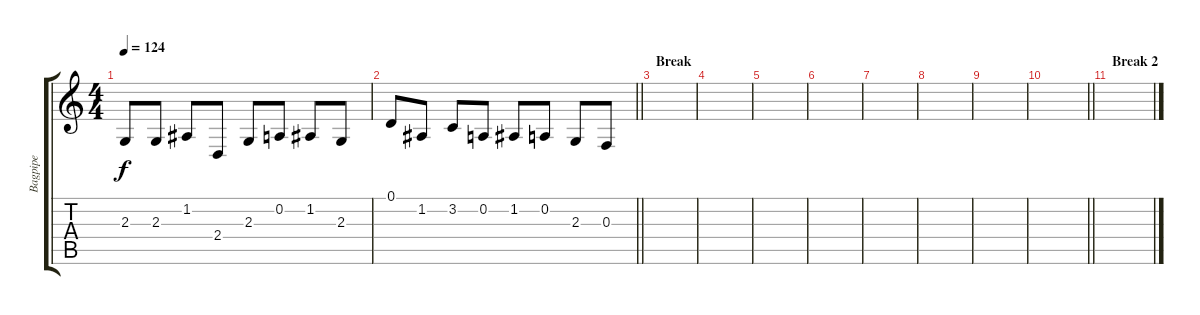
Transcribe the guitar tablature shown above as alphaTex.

\track ("Bagpipe" "Bagpipe") {instrument bagpipe}
\staff {score tabs}
\tuning (D4 A3 F3 C3 G2 D2) {hide}
\ts (4 4)
\tempo 124
\clef g2
\ks c
2.3.8{dy f} 2.3.8 1.2.8 2.4.8 2.3.8 0.2.8 1.2.8 2.3.8 |
\barLineRight lightlight
0.1.8 1.2.8 3.2.8 0.2.8 1.2.8 0.2.8 2.3.8 0.3.8 |
\section ("" "Break ")
|
|
|
|
|
|
|
\barLineRight lightlight
|
\section ("" "Break 2")
